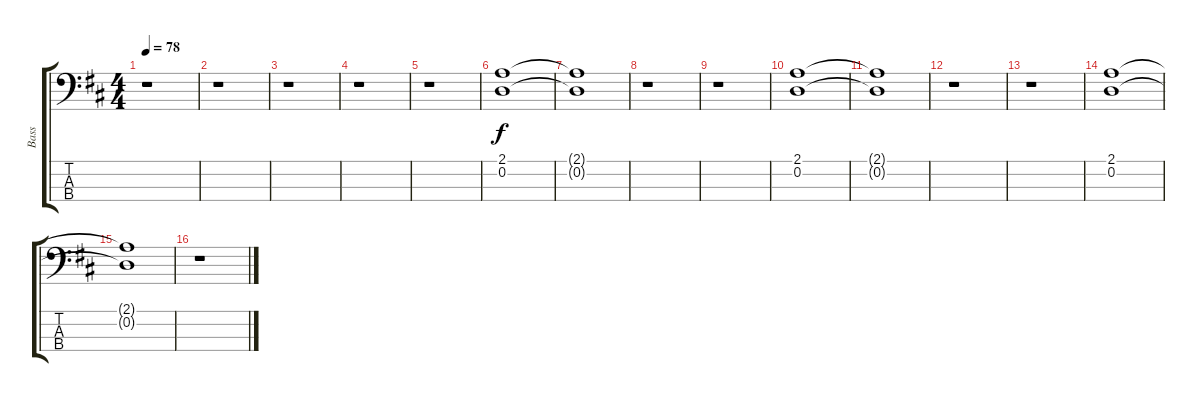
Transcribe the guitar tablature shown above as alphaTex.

\track ("Bass" "Bass") {instrument electricbassfinger}
\staff {score tabs}
\tuning (G2 D2 A1 E1) {hide}
\ts (4 4)
\tempo 78
\clef f4
\ks d
r.1{dy f} |
r.1 |
r.1 |
r.1 |
r.1 |
(2.1 0.2).1 |
(2.1{t} 0.2{t}).1 |
r.1 |
r.1 |
(2.1 0.2).1 |
(2.1{t} 0.2{t}).1 |
r.1 |
r.1 |
(2.1 0.2).1 |
(2.1{t} 0.2{t}).1 |
r.1
